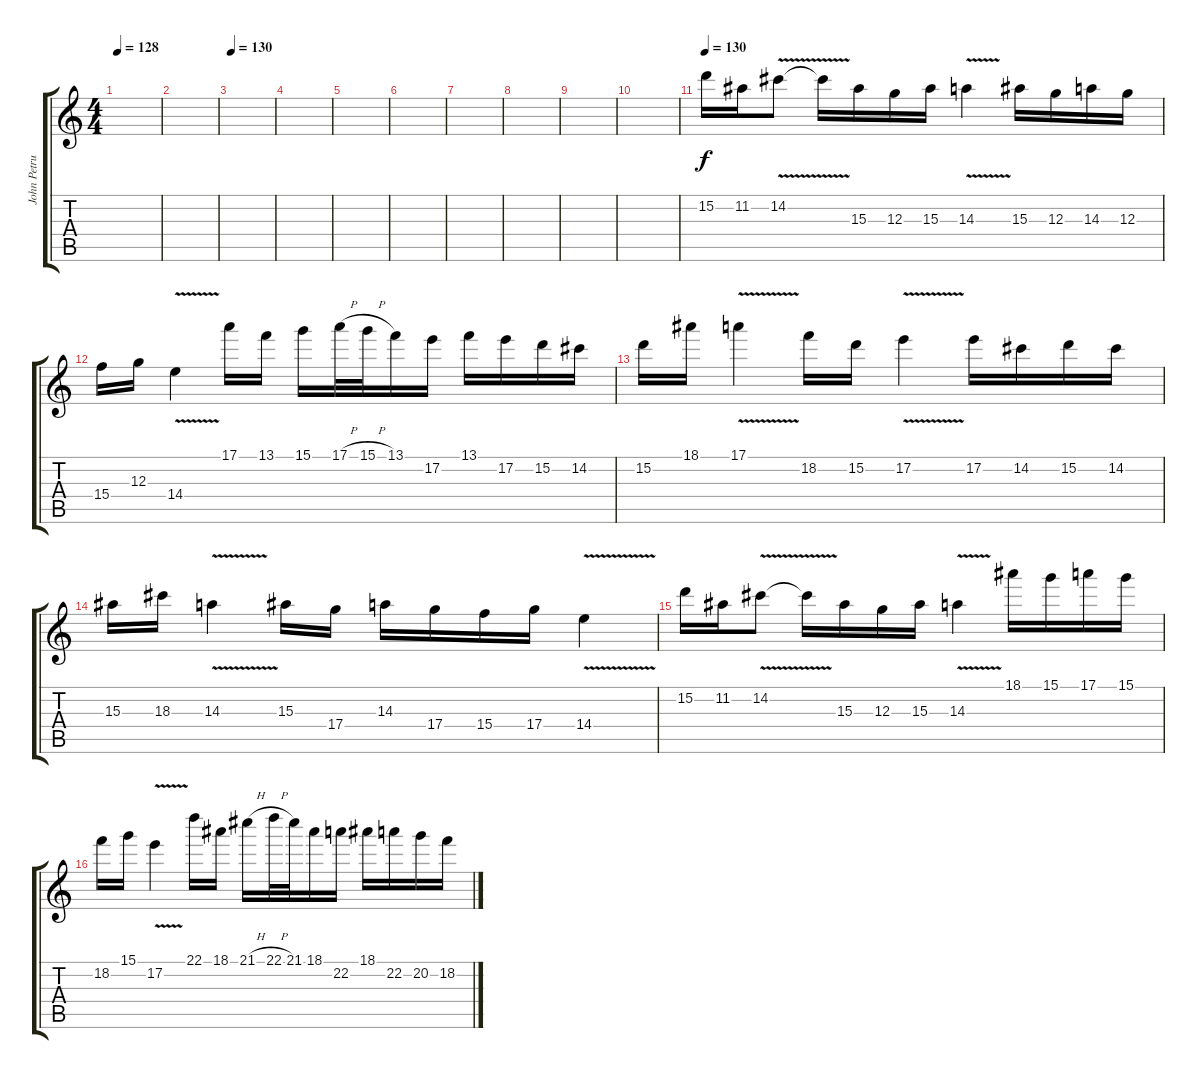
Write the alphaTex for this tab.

\track ("John Petrucci" "John Petru") {instrument distortionguitar}
\staff {score tabs}
\tuning (E4 B3 G3 D3 A2 E2) {hide}
\ts (4 4)
\tempo 128
\clef g2
\ks c
|
|
\tempo 130
|
|
|
|
|
|
|
|
\tempo 130
15.2.16{volume 14 instrument overdrivenguitar} 11.2.16 14.2{v}.8 14.2{t}.16 15.3.16 12.3.16 15.3.16 14.3{v}.4 15.3.16 12.3.16 14.3.16 12.3.16 |
15.4.16 12.3.16 14.4{v}.4 17.1.16 13.1.16 15.1.16 17.1{h}.32 15.1{h}.32 13.1.16 17.2.16 13.1.16 17.2.16 15.2.16 14.2.16 |
15.2.16 18.1.16 17.1{v}.4 18.2.16 15.2.16 17.2{v}.4 17.2.16 14.2.16 15.2.16 14.2.16 |
15.3.16 18.3.16 14.3{v}.4 15.3.16 17.4.16 14.3.16 17.4.16 15.4.16 17.4.16 14.4{v}.4 |
15.2.16 11.2.16 14.2{v}.8 14.2{t}.16 15.3.16 12.3.16 15.3.16 14.3{v}.4 18.1.16 15.1.16 17.1.16 15.1.16 |
18.2.16 15.1.16 17.2{v}.4 22.1.16 18.1.16 21.1{h}.16 22.1{h}.32 21.1.32 18.1.16 22.2.16 18.1.16 22.2.16 20.2.16 18.2.16
